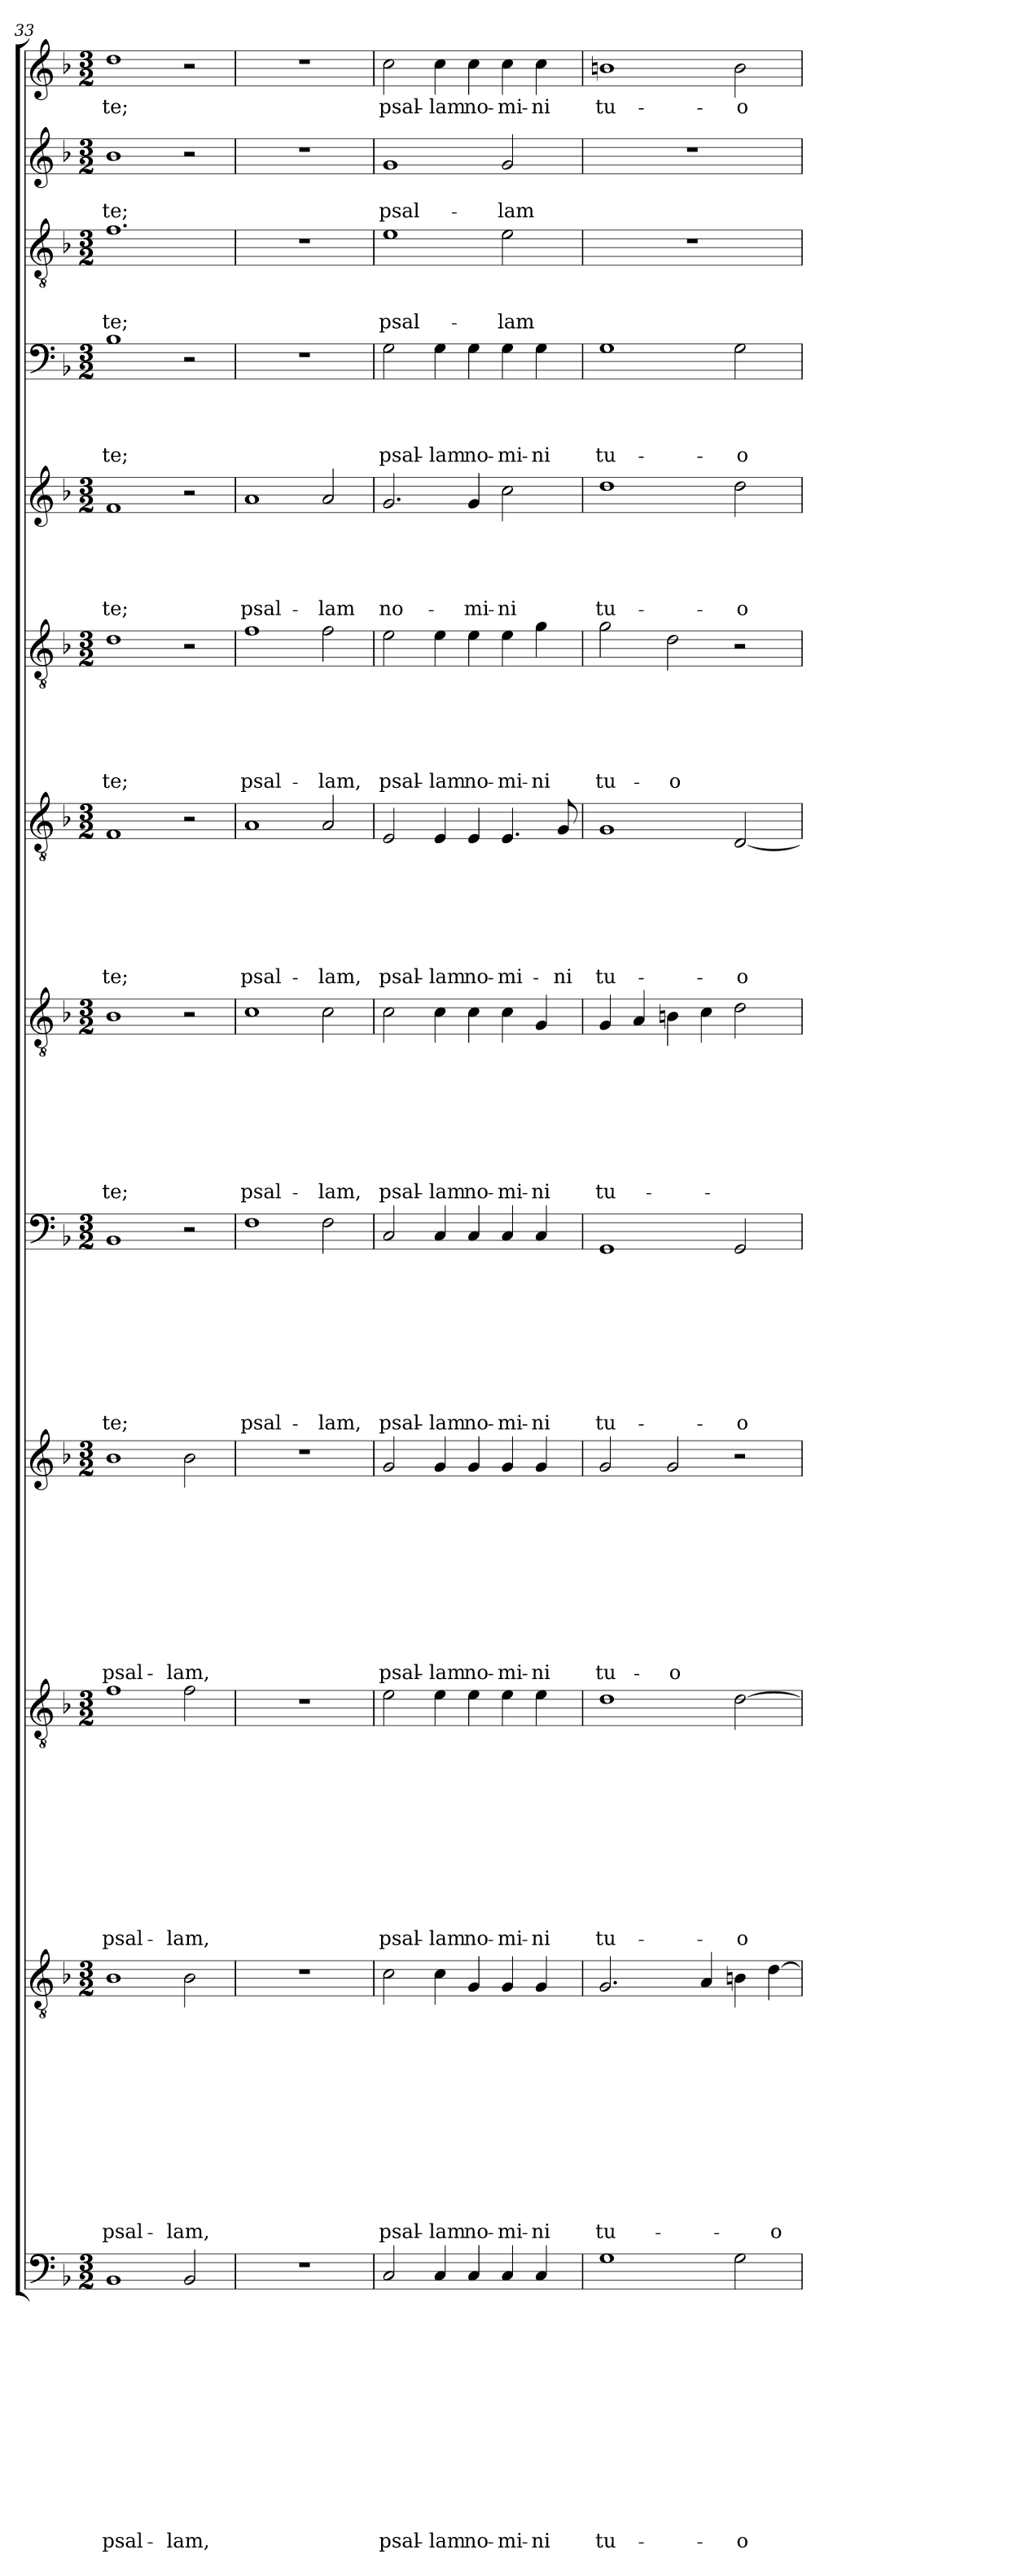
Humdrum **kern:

**kern	**text	**text	**text	**text	**text	**text	**text	**text	**text	**text	**text	**text	**text	**kern	**text	**text	**text	**text	**text	**text	**text	**text	**text	**text	**text	**text	**kern	**text	**text	**text	**text	**text	**text	**text	**text	**text	**text	**text	**kern	**text	**text	**text	**text	**text	**text	**text	**text	**text	**text	**kern	**text	**text	**text	**text	**text	**text	**text	**text	**text	**kern	**text	**text	**text	**text	**text	**text	**text	**text	**kern	**text	**text	**text	**text	**text	**text	**text	**kern	**text	**text	**text	**text	**text	**text	**kern	**text	**text	**text	**text	**text	**kern	**text	**text	**text	**text	**kern	**text	**text	**text	**kern	**text	**text	**kern	**text
*part13	*part13	*part13	*part13	*part13	*part13	*part13	*part13	*part13	*part13	*part13	*part13	*part13	*part13	*part12	*part12	*part12	*part12	*part12	*part12	*part12	*part12	*part12	*part12	*part12	*part12	*part12	*part11	*part11	*part11	*part11	*part11	*part11	*part11	*part11	*part11	*part11	*part11	*part11	*part10	*part10	*part10	*part10	*part10	*part10	*part10	*part10	*part10	*part10	*part10	*part9	*part9	*part9	*part9	*part9	*part9	*part9	*part9	*part9	*part9	*part8	*part8	*part8	*part8	*part8	*part8	*part8	*part8	*part8	*part7	*part7	*part7	*part7	*part7	*part7	*part7	*part7	*part6	*part6	*part6	*part6	*part6	*part6	*part6	*part5	*part5	*part5	*part5	*part5	*part5	*part4	*part4	*part4	*part4	*part4	*part3	*part3	*part3	*part3	*part2	*part2	*part2	*part1	*part1
*staff13	*staff13	*staff13	*staff13	*staff13	*staff13	*staff13	*staff13	*staff13	*staff13	*staff13	*staff13	*staff13	*staff13	*staff12	*staff12	*staff12	*staff12	*staff12	*staff12	*staff12	*staff12	*staff12	*staff12	*staff12	*staff12	*staff12	*staff11	*staff11	*staff11	*staff11	*staff11	*staff11	*staff11	*staff11	*staff11	*staff11	*staff11	*staff11	*staff10	*staff10	*staff10	*staff10	*staff10	*staff10	*staff10	*staff10	*staff10	*staff10	*staff10	*staff9	*staff9	*staff9	*staff9	*staff9	*staff9	*staff9	*staff9	*staff9	*staff9	*staff8	*staff8	*staff8	*staff8	*staff8	*staff8	*staff8	*staff8	*staff8	*staff7	*staff7	*staff7	*staff7	*staff7	*staff7	*staff7	*staff7	*staff6	*staff6	*staff6	*staff6	*staff6	*staff6	*staff6	*staff5	*staff5	*staff5	*staff5	*staff5	*staff5	*staff4	*staff4	*staff4	*staff4	*staff4	*staff3	*staff3	*staff3	*staff3	*staff2	*staff2	*staff2	*staff1	*staff1
*clefF4	*	*	*	*	*	*	*	*	*	*	*	*	*	*clefGv2	*	*	*	*	*	*	*	*	*	*	*	*	*clefGv2	*	*	*	*	*	*	*	*	*	*	*	*clefG2	*	*	*	*	*	*	*	*	*	*	*clefF4	*	*	*	*	*	*	*	*	*	*clefGv2	*	*	*	*	*	*	*	*	*clefGv2	*	*	*	*	*	*	*	*clefGv2	*	*	*	*	*	*	*clefG2	*	*	*	*	*	*clefF4	*	*	*	*	*clefGv2	*	*	*	*clefG2	*	*	*clefG2	*
*k[b-]	*	*	*	*	*	*	*	*	*	*	*	*	*	*k[b-]	*	*	*	*	*	*	*	*	*	*	*	*	*k[b-]	*	*	*	*	*	*	*	*	*	*	*	*k[b-]	*	*	*	*	*	*	*	*	*	*	*k[b-]	*	*	*	*	*	*	*	*	*	*k[b-]	*	*	*	*	*	*	*	*	*k[b-]	*	*	*	*	*	*	*	*k[b-]	*	*	*	*	*	*	*k[b-]	*	*	*	*	*	*k[b-]	*	*	*	*	*k[b-]	*	*	*	*k[b-]	*	*	*k[b-]	*
*F:	*	*	*	*	*	*	*	*	*	*	*	*	*	*F:	*	*	*	*	*	*	*	*	*	*	*	*	*F:	*	*	*	*	*	*	*	*	*	*	*	*F:	*	*	*	*	*	*	*	*	*	*	*F:	*	*	*	*	*	*	*	*	*	*F:	*	*	*	*	*	*	*	*	*F:	*	*	*	*	*	*	*	*F:	*	*	*	*	*	*	*F:	*	*	*	*	*	*F:	*	*	*	*	*F:	*	*	*	*F:	*	*	*F:	*
*M3/2	*	*	*	*	*	*	*	*	*	*	*	*	*	*M3/2	*	*	*	*	*	*	*	*	*	*	*	*	*M3/2	*	*	*	*	*	*	*	*	*	*	*	*M3/2	*	*	*	*	*	*	*	*	*	*	*M3/2	*	*	*	*	*	*	*	*	*	*M3/2	*	*	*	*	*	*	*	*	*M3/2	*	*	*	*	*	*	*	*M3/2	*	*	*	*	*	*	*M3/2	*	*	*	*	*	*M3/2	*	*	*	*	*M3/2	*	*	*	*M3/2	*	*	*M3/2	*
=33	=33	=33	=33	=33	=33	=33	=33	=33	=33	=33	=33	=33	=33	=33	=33	=33	=33	=33	=33	=33	=33	=33	=33	=33	=33	=33	=33	=33	=33	=33	=33	=33	=33	=33	=33	=33	=33	=33	=33	=33	=33	=33	=33	=33	=33	=33	=33	=33	=33	=33	=33	=33	=33	=33	=33	=33	=33	=33	=33	=33	=33	=33	=33	=33	=33	=33	=33	=33	=33	=33	=33	=33	=33	=33	=33	=33	=33	=33	=33	=33	=33	=33	=33	=33	=33	=33	=33	=33	=33	=33	=33	=33	=33	=33	=33	=33	=33	=33	=33	=33	=33	=33	=33
!	!	!	!	!	!	!	!	!	!	!	!	!	!LO:LY:b	!	!	!	!	!	!	!	!	!	!	!	!	!LO:LY:b	!	!	!	!	!	!	!	!	!	!	!	!LO:LY:b	!	!	!	!	!	!	!	!	!	!	!LO:LY:b	!	!	!	!	!	!	!	!	!	!LO:LY:b	!	!	!	!	!	!	!	!	!LO:LY:b	!	!	!	!	!	!	!	!LO:LY:b	!	!	!	!	!	!	!LO:LY:b	!	!	!	!	!	!LO:LY:b	!	!	!	!	!LO:LY:b	!	!	!	!LO:LY:b	!	!	!LO:LY:b	!	!LO:LY:b
1BB-	.	.	.	.	.	.	.	.	.	.	.	.	psal-	1B-	.	.	.	.	.	.	.	.	.	.	.	psal-	1f	.	.	.	.	.	.	.	.	.	.	psal-	1b-	.	.	.	.	.	.	.	.	.	psal-	1BB-	.	.	.	.	.	.	.	.	te;	1B-	.	.	.	.	.	.	.	te;	1F	.	.	.	.	.	.	te;	1d	.	.	.	.	.	te;	1f	.	.	.	.	te;	1B-	.	.	.	te;	1.f	.	.	te;	1b-	.	te;	1dd	te;
!	!	!	!	!	!	!	!	!	!	!	!	!	!LO:LY:b	!	!	!	!	!	!	!	!	!	!	!	!	!LO:LY:b	!	!	!	!	!	!	!	!	!	!	!	!LO:LY:b	!	!	!	!	!	!	!	!	!	!	!LO:LY:b	!	!	!	!	!	!	!	!	!	!	!	!	!	!	!	!	!	!	!	!	!	!	!	!	!	!	!	!	!	!	!	!	!	!	!	!	!	!	!	!	!	!	!	!	!	!	!	!	!	!	!	!	!	!
2BB-/	.	.	.	.	.	.	.	.	.	.	.	.	-lam,	2B-\	.	.	.	.	.	.	.	.	.	.	.	-lam,	2f\	.	.	.	.	.	.	.	.	.	.	-lam,	2b-\	.	.	.	.	.	.	.	.	.	-lam,	2r	.	.	.	.	.	.	.	.	.	2r	.	.	.	.	.	.	.	.	2r	.	.	.	.	.	.	.	2r	.	.	.	.	.	.	2r	.	.	.	.	.	2r	.	.	.	.	.	.	.	.	2r	.	.	2r	.
=34	=34	=34	=34	=34	=34	=34	=34	=34	=34	=34	=34	=34	=34	=34	=34	=34	=34	=34	=34	=34	=34	=34	=34	=34	=34	=34	=34	=34	=34	=34	=34	=34	=34	=34	=34	=34	=34	=34	=34	=34	=34	=34	=34	=34	=34	=34	=34	=34	=34	=34	=34	=34	=34	=34	=34	=34	=34	=34	=34	=34	=34	=34	=34	=34	=34	=34	=34	=34	=34	=34	=34	=34	=34	=34	=34	=34	=34	=34	=34	=34	=34	=34	=34	=34	=34	=34	=34	=34	=34	=34	=34	=34	=34	=34	=34	=34	=34	=34	=34	=34	=34	=34	=34
!	!	!	!	!	!	!	!	!	!	!	!	!	!	!	!	!	!	!	!	!	!	!	!	!	!	!	!	!	!	!	!	!	!	!	!	!	!	!	!	!	!	!	!	!	!	!	!	!	!	!	!	!	!	!	!	!	!	!	!LO:LY:b	!	!	!	!	!	!	!	!	!LO:LY:b	!	!	!	!	!	!	!	!LO:LY:b	!	!	!	!	!	!	!LO:LY:b	!	!	!	!	!	!LO:LY:b	!	!	!	!	!	!	!	!	!	!	!	!	!	!
1.r	.	.	.	.	.	.	.	.	.	.	.	.	.	1.r	.	.	.	.	.	.	.	.	.	.	.	.	1.r	.	.	.	.	.	.	.	.	.	.	.	1.r	.	.	.	.	.	.	.	.	.	.	1F	.	.	.	.	.	.	.	.	psal-	1c	.	.	.	.	.	.	.	psal-	1A	.	.	.	.	.	.	psal-	1f	.	.	.	.	.	psal-	1a	.	.	.	.	psal-	1.r	.	.	.	.	1.r	.	.	.	1.r	.	.	1.r	.
!	!	!	!	!	!	!	!	!	!	!	!	!	!	!	!	!	!	!	!	!	!	!	!	!	!	!	!	!	!	!	!	!	!	!	!	!	!	!	!	!	!	!	!	!	!	!	!	!	!	!	!	!	!	!	!	!	!	!	!LO:LY:b	!	!	!	!	!	!	!	!	!LO:LY:b	!	!	!	!	!	!	!	!LO:LY:b	!	!	!	!	!	!	!LO:LY:b	!	!	!	!	!	!LO:LY:b	!	!	!	!	!	!	!	!	!	!	!	!	!	!
.	.	.	.	.	.	.	.	.	.	.	.	.	.	.	.	.	.	.	.	.	.	.	.	.	.	.	.	.	.	.	.	.	.	.	.	.	.	.	.	.	.	.	.	.	.	.	.	.	.	2F\	.	.	.	.	.	.	.	.	-lam,	2c\	.	.	.	.	.	.	.	-lam,	2A/	.	.	.	.	.	.	-lam,	2f\	.	.	.	.	.	-lam,	2a/	.	.	.	.	-lam	.	.	.	.	.	.	.	.	.	.	.	.	.	.
=35	=35	=35	=35	=35	=35	=35	=35	=35	=35	=35	=35	=35	=35	=35	=35	=35	=35	=35	=35	=35	=35	=35	=35	=35	=35	=35	=35	=35	=35	=35	=35	=35	=35	=35	=35	=35	=35	=35	=35	=35	=35	=35	=35	=35	=35	=35	=35	=35	=35	=35	=35	=35	=35	=35	=35	=35	=35	=35	=35	=35	=35	=35	=35	=35	=35	=35	=35	=35	=35	=35	=35	=35	=35	=35	=35	=35	=35	=35	=35	=35	=35	=35	=35	=35	=35	=35	=35	=35	=35	=35	=35	=35	=35	=35	=35	=35	=35	=35	=35	=35	=35	=35	=35
!	!	!	!	!	!	!	!	!	!	!	!	!	!LO:LY:b	!	!	!	!	!	!	!	!	!	!	!	!	!LO:LY:b	!	!	!	!	!	!	!	!	!	!	!	!LO:LY:b	!	!	!	!	!	!	!	!	!	!	!LO:LY:b	!	!	!	!	!	!	!	!	!	!LO:LY:b	!	!	!	!	!	!	!	!	!LO:LY:b	!	!	!	!	!	!	!	!LO:LY:b	!	!	!	!	!	!	!LO:LY:b	!	!	!	!	!	!LO:LY:b	!	!	!	!	!LO:LY:b	!	!	!	!LO:LY:b	!	!	!LO:LY:b	!	!LO:LY:b
2C/	.	.	.	.	.	.	.	.	.	.	.	.	psal-	2c\	.	.	.	.	.	.	.	.	.	.	.	psal-	2e\	.	.	.	.	.	.	.	.	.	.	psal-	2g/	.	.	.	.	.	.	.	.	.	psal-	2C/	.	.	.	.	.	.	.	.	psal-	2c\	.	.	.	.	.	.	.	psal-	2E/	.	.	.	.	.	.	psal-	2e\	.	.	.	.	.	psal-	2.g/	.	.	.	.	no-	2G\	.	.	.	psal-	1e	.	.	psal-	1g	.	psal-	2cc\	psal-
!	!	!	!	!	!	!	!	!	!	!	!	!	!LO:LY:b	!	!	!	!	!	!	!	!	!	!	!	!	!LO:LY:b	!	!	!	!	!	!	!	!	!	!	!	!LO:LY:b	!	!	!	!	!	!	!	!	!	!	!LO:LY:b	!	!	!	!	!	!	!	!	!	!LO:LY:b	!	!	!	!	!	!	!	!	!LO:LY:b	!	!	!	!	!	!	!	!LO:LY:b	!	!	!	!	!	!	!LO:LY:b	!	!	!	!	!	!	!	!	!	!	!LO:LY:b	!	!	!	!	!	!	!	!	!LO:LY:b
4C/	.	.	.	.	.	.	.	.	.	.	.	.	-lam	4c\	.	.	.	.	.	.	.	.	.	.	.	-lam	4e\	.	.	.	.	.	.	.	.	.	.	-lam	4g/	.	.	.	.	.	.	.	.	.	-lam	4C/	.	.	.	.	.	.	.	.	-lam	4c\	.	.	.	.	.	.	.	-lam	4E/	.	.	.	.	.	.	-lam	4e\	.	.	.	.	.	-lam	.	.	.	.	.	.	4G\	.	.	.	-lam	.	.	.	.	.	.	.	4cc\	-lam
!	!	!	!	!	!	!	!	!	!	!	!	!	!LO:LY:b	!	!	!	!	!	!	!	!	!	!	!	!	!LO:LY:b	!	!	!	!	!	!	!	!	!	!	!	!LO:LY:b	!	!	!	!	!	!	!	!	!	!	!LO:LY:b	!	!	!	!	!	!	!	!	!	!LO:LY:b	!	!	!	!	!	!	!	!	!LO:LY:b	!	!	!	!	!	!	!	!LO:LY:b	!	!	!	!	!	!	!LO:LY:b	!	!	!	!	!	!LO:LY:b	!	!	!	!	!LO:LY:b	!	!	!	!	!	!	!	!	!LO:LY:b
4C/	.	.	.	.	.	.	.	.	.	.	.	.	no-	4G/	.	.	.	.	.	.	.	.	.	.	.	no-	4e\	.	.	.	.	.	.	.	.	.	.	no-	4g/	.	.	.	.	.	.	.	.	.	no-	4C/	.	.	.	.	.	.	.	.	no-	4c\	.	.	.	.	.	.	.	no-	4E/	.	.	.	.	.	.	no-	4e\	.	.	.	.	.	no-	4g/	.	.	.	.	-mi-	4G\	.	.	.	no-	.	.	.	.	.	.	.	4cc\	no-
!	!	!	!	!	!	!	!	!	!	!	!	!	!LO:LY:b	!	!	!	!	!	!	!	!	!	!	!	!	!LO:LY:b	!	!	!	!	!	!	!	!	!	!	!	!LO:LY:b	!	!	!	!	!	!	!	!	!	!	!LO:LY:b	!	!	!	!	!	!	!	!	!	!LO:LY:b	!	!	!	!	!	!	!	!	!LO:LY:b	!	!	!	!	!	!	!	!LO:LY:b	!	!	!	!	!	!	!LO:LY:b	!	!	!	!	!	!LO:LY:b	!	!	!	!	!LO:LY:b	!	!	!	!LO:LY:b	!	!	!LO:LY:b	!	!LO:LY:b
4C/	.	.	.	.	.	.	.	.	.	.	.	.	-mi-	4G/	.	.	.	.	.	.	.	.	.	.	.	-mi-	4e\	.	.	.	.	.	.	.	.	.	.	-mi-	4g/	.	.	.	.	.	.	.	.	.	-mi-	4C/	.	.	.	.	.	.	.	.	-mi-	4c\	.	.	.	.	.	.	.	-mi-	4.E/	.	.	.	.	.	.	-mi-	4e\	.	.	.	.	.	-mi-	2cc\	.	.	.	.	-ni	4G\	.	.	.	-mi-	2e\	.	.	-lam	2g/	.	-lam	4cc\	-mi-
!	!	!	!	!	!	!	!	!	!	!	!	!	!LO:LY:b	!	!	!	!	!	!	!	!	!	!	!	!	!LO:LY:b	!	!	!	!	!	!	!	!	!	!	!	!LO:LY:b	!	!	!	!	!	!	!	!	!	!	!LO:LY:b	!	!	!	!	!	!	!	!	!	!LO:LY:b	!	!	!	!	!	!	!	!	!LO:LY:b	!	!	!	!	!	!	!	!	!	!	!	!	!	!	!LO:LY:b	!	!	!	!	!	!	!	!	!	!	!LO:LY:b	!	!	!	!	!	!	!	!	!LO:LY:b
4C/	.	.	.	.	.	.	.	.	.	.	.	.	-ni	4G/	.	.	.	.	.	.	.	.	.	.	.	-ni	4e\	.	.	.	.	.	.	.	.	.	.	-ni	4g/	.	.	.	.	.	.	.	.	.	-ni	4C/	.	.	.	.	.	.	.	.	-ni	4G/	.	.	.	.	.	.	.	-ni	.	.	.	.	.	.	.	.	4g\	.	.	.	.	.	-ni	.	.	.	.	.	.	4G\	.	.	.	-ni	.	.	.	.	.	.	.	4cc\	-ni
!	!	!	!	!	!	!	!	!	!	!	!	!	!	!	!	!	!	!	!	!	!	!	!	!	!	!	!	!	!	!	!	!	!	!	!	!	!	!	!	!	!	!	!	!	!	!	!	!	!	!	!	!	!	!	!	!	!	!	!	!	!	!	!	!	!	!	!	!	!	!	!	!	!	!	!	!LO:LY:b	!	!	!	!	!	!	!	!	!	!	!	!	!	!	!	!	!	!	!	!	!	!	!	!	!	!	!
.	.	.	.	.	.	.	.	.	.	.	.	.	.	.	.	.	.	.	.	.	.	.	.	.	.	.	.	.	.	.	.	.	.	.	.	.	.	.	.	.	.	.	.	.	.	.	.	.	.	.	.	.	.	.	.	.	.	.	.	.	.	.	.	.	.	.	.	.	8G/	.	.	.	.	.	.	-ni	.	.	.	.	.	.	.	.	.	.	.	.	.	.	.	.	.	.	.	.	.	.	.	.	.	.	.
=36	=36	=36	=36	=36	=36	=36	=36	=36	=36	=36	=36	=36	=36	=36	=36	=36	=36	=36	=36	=36	=36	=36	=36	=36	=36	=36	=36	=36	=36	=36	=36	=36	=36	=36	=36	=36	=36	=36	=36	=36	=36	=36	=36	=36	=36	=36	=36	=36	=36	=36	=36	=36	=36	=36	=36	=36	=36	=36	=36	=36	=36	=36	=36	=36	=36	=36	=36	=36	=36	=36	=36	=36	=36	=36	=36	=36	=36	=36	=36	=36	=36	=36	=36	=36	=36	=36	=36	=36	=36	=36	=36	=36	=36	=36	=36	=36	=36	=36	=36	=36	=36	=36	=36
!	!	!	!	!	!	!	!	!	!	!	!	!	!LO:LY:b	!	!	!	!	!	!	!	!	!	!	!	!	!LO:LY:b	!	!	!	!	!	!	!	!	!	!	!	!LO:LY:b	!	!	!	!	!	!	!	!	!	!	!LO:LY:b	!	!	!	!	!	!	!	!	!	!LO:LY:b	!	!	!	!	!	!	!	!	!LO:LY:b	!	!	!	!	!	!	!	!LO:LY:b	!	!	!	!	!	!	!LO:LY:b	!	!	!	!	!	!LO:LY:b	!	!	!	!	!LO:LY:b	!	!	!	!	!	!	!	!	!LO:LY:b
1G	.	.	.	.	.	.	.	.	.	.	.	.	tu-	2.G/	.	.	.	.	.	.	.	.	.	.	.	tu-	1d	.	.	.	.	.	.	.	.	.	.	tu-	2g/	.	.	.	.	.	.	.	.	.	tu-	1GG	.	.	.	.	.	.	.	.	tu-	4G/	.	.	.	.	.	.	.	tu-	1G	.	.	.	.	.	.	tu-	2g\	.	.	.	.	.	tu-	1dd	.	.	.	.	tu-	1G	.	.	.	tu-	1.r	.	.	.	1.r	.	.	1bn	tu-
.	.	.	.	.	.	.	.	.	.	.	.	.	.	.	.	.	.	.	.	.	.	.	.	.	.	.	.	.	.	.	.	.	.	.	.	.	.	.	.	.	.	.	.	.	.	.	.	.	.	.	.	.	.	.	.	.	.	.	.	4A/	.	.	.	.	.	.	.	.	.	.	.	.	.	.	.	.	.	.	.	.	.	.	.	.	.	.	.	.	.	.	.	.	.	.	.	.	.	.	.	.	.	.	.
!	!	!	!	!	!	!	!	!	!	!	!	!	!	!	!	!	!	!	!	!	!	!	!	!	!	!	!	!	!	!	!	!	!	!	!	!	!	!	!	!	!	!	!	!	!	!	!	!	!LO:LY:b	!	!	!	!	!	!	!	!	!	!	!	!	!	!	!	!	!	!	!	!	!	!	!	!	!	!	!	!	!	!	!	!	!	!LO:LY:b	!	!	!	!	!	!	!	!	!	!	!	!	!	!	!	!	!	!	!	!
.	.	.	.	.	.	.	.	.	.	.	.	.	.	.	.	.	.	.	.	.	.	.	.	.	.	.	.	.	.	.	.	.	.	.	.	.	.	.	2g/	.	.	.	.	.	.	.	.	.	-o	.	.	.	.	.	.	.	.	.	.	4Bn\	.	.	.	.	.	.	.	.	.	.	.	.	.	.	.	.	2d\	.	.	.	.	.	-o	.	.	.	.	.	.	.	.	.	.	.	.	.	.	.	.	.	.	.	.
.	.	.	.	.	.	.	.	.	.	.	.	.	.	4A/	.	.	.	.	.	.	.	.	.	.	.	.	.	.	.	.	.	.	.	.	.	.	.	.	.	.	.	.	.	.	.	.	.	.	.	.	.	.	.	.	.	.	.	.	.	4c\	.	.	.	.	.	.	.	.	.	.	.	.	.	.	.	.	.	.	.	.	.	.	.	.	.	.	.	.	.	.	.	.	.	.	.	.	.	.	.	.	.	.	.
!	!	!	!	!	!	!	!	!	!	!	!	!	!LO:LY:b	!	!	!	!	!	!	!	!	!	!	!	!	!	!	!	!	!	!	!	!	!	!	!	!	!LO:LY:b	!	!	!	!	!	!	!	!	!	!	!	!	!	!	!	!	!	!	!	!	!LO:LY:b	!	!	!	!	!	!	!	!	!	!	!	!	!	!	!	!	!LO:LY:b	!	!	!	!	!	!	!	!	!	!	!	!	!LO:LY:b	!	!	!	!	!LO:LY:b	!	!	!	!	!	!	!	!	!LO:LY:b
2G\	.	.	.	.	.	.	.	.	.	.	.	.	-o	4Bn\	.	.	.	.	.	.	.	.	.	.	.	.	[2d\	.	.	.	.	.	.	.	.	.	.	-o	2r	.	.	.	.	.	.	.	.	.	.	2GG/	.	.	.	.	.	.	.	.	-o	2d\	.	.	.	.	.	.	.	.	[2D/	.	.	.	.	.	.	-o	2r	.	.	.	.	.	.	2dd\	.	.	.	.	-o	2G\	.	.	.	-o	.	.	.	.	.	.	.	2b\	-o
!	!	!	!	!	!	!	!	!	!	!	!	!	!	!	!	!	!	!	!	!	!	!	!	!	!	!LO:LY:b	!	!	!	!	!	!	!	!	!	!	!	!	!	!	!	!	!	!	!	!	!	!	!	!	!	!	!	!	!	!	!	!	!	!	!	!	!	!	!	!	!	!	!	!	!	!	!	!	!	!	!	!	!	!	!	!	!	!	!	!	!	!	!	!	!	!	!	!	!	!	!	!	!	!	!	!	!
.	.	.	.	.	.	.	.	.	.	.	.	.	.	[4d\	.	.	.	.	.	.	.	.	.	.	.	-o	.	.	.	.	.	.	.	.	.	.	.	.	.	.	.	.	.	.	.	.	.	.	.	.	.	.	.	.	.	.	.	.	.	.	.	.	.	.	.	.	.	.	.	.	.	.	.	.	.	.	.	.	.	.	.	.	.	.	.	.	.	.	.	.	.	.	.	.	.	.	.	.	.	.	.	.	.
=	=	=	=	=	=	=	=	=	=	=	=	=	=	=	=	=	=	=	=	=	=	=	=	=	=	=	=	=	=	=	=	=	=	=	=	=	=	=	=	=	=	=	=	=	=	=	=	=	=	=	=	=	=	=	=	=	=	=	=	=	=	=	=	=	=	=	=	=	=	=	=	=	=	=	=	=	=	=	=	=	=	=	=	=	=	=	=	=	=	=	=	=	=	=	=	=	=	=	=	=	=	=	=
*-	*-	*-	*-	*-	*-	*-	*-	*-	*-	*-	*-	*-	*-	*-	*-	*-	*-	*-	*-	*-	*-	*-	*-	*-	*-	*-	*-	*-	*-	*-	*-	*-	*-	*-	*-	*-	*-	*-	*-	*-	*-	*-	*-	*-	*-	*-	*-	*-	*-	*-	*-	*-	*-	*-	*-	*-	*-	*-	*-	*-	*-	*-	*-	*-	*-	*-	*-	*-	*-	*-	*-	*-	*-	*-	*-	*-	*-	*-	*-	*-	*-	*-	*-	*-	*-	*-	*-	*-	*-	*-	*-	*-	*-	*-	*-	*-	*-	*-	*-	*-	*-	*-	*-
